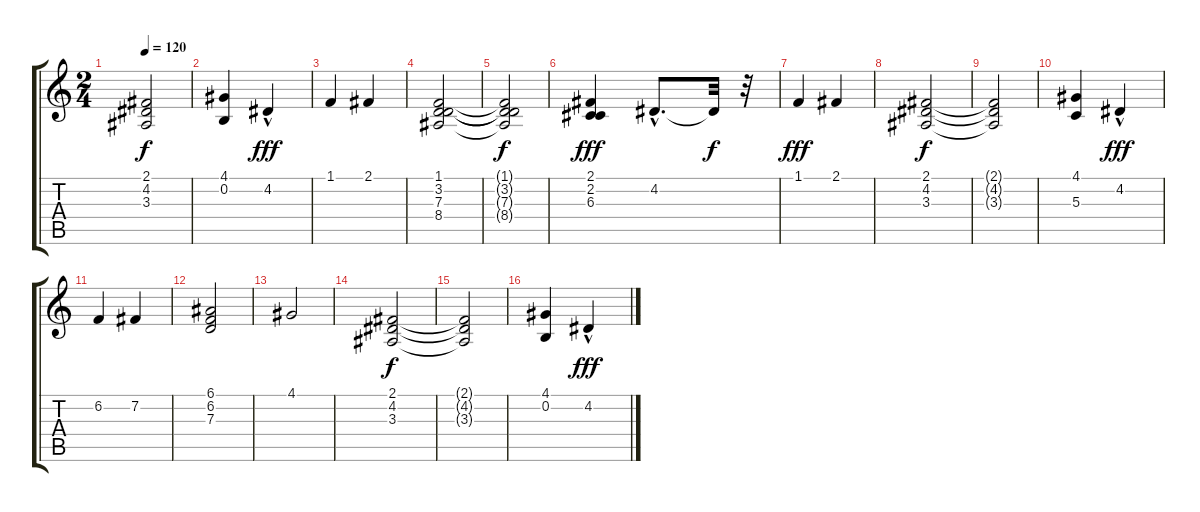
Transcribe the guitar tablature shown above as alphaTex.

\track "" {instrument stringensemble1}
\staff {score tabs}
\tuning (E4 B3 G3 D3 A2 E2) {hide}
\ts (2 4)
\tempo 120
\clef g2
\ks c
(2.1{t} 4.2{t} 3.3{t}).2{dy f} |
(4.1 0.2).4 4.2{hac}.4{dy fff} |
1.1.4 2.1.4 |
(1.1 3.2 7.3 8.4).2 |
(1.1{t} 3.2{t} 7.3{t} 8.4{t}).2{dy f} |
(2.1 2.2 6.3).4{dy fff} 4.2{hac}.8{d} 4.2{t}.32{dy f} r.32 |
1.1.4{dy fff} 2.1.4 |
(2.1 4.2 3.3).2{dy f} |
(2.1{t} 4.2{t} 3.3{t}).2 |
(4.1 5.3).4 4.2{hac}.4{dy fff} |
6.2.4 7.2.4 |
(6.1 6.2 7.3).2 |
4.1.2 |
(2.1 4.2 3.3).2{dy f} |
(2.1{t} 4.2{t} 3.3{t}).2 |
(4.1 0.2).4 4.2{hac}.4{dy fff}
